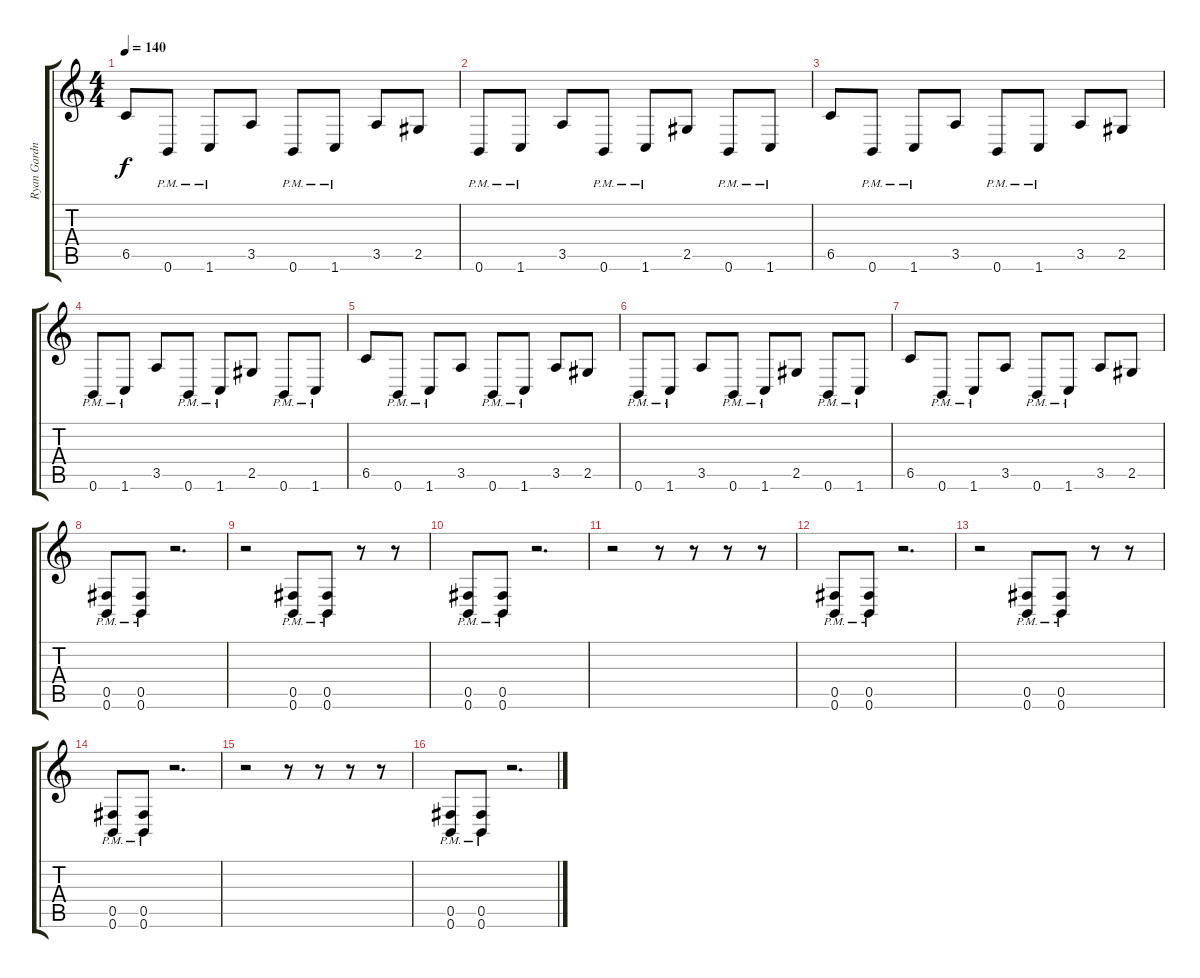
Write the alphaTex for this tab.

\track ("Ryan Gardner" "Ryan Gardn") {instrument distortionguitar}
\staff {score tabs}
\tuning (Db4 Ab3 E3 B2 Gb2 B1) {hide}
\ts (4 4)
\tempo 140
\clef g2
\ks c
6.5.8{dy f} 0.6{pm}.8 1.6{pm}.8 3.5.8 0.6{pm}.8 1.6{pm}.8 3.5.8 2.5.8 |
0.6{pm}.8 1.6{pm}.8 3.5.8 0.6{pm}.8 1.6{pm}.8 2.5.8 0.6{pm}.8 1.6{pm}.8 |
6.5.8 0.6{pm}.8 1.6{pm}.8 3.5.8 0.6{pm}.8 1.6{pm}.8 3.5.8 2.5.8 |
0.6{pm}.8 1.6{pm}.8 3.5.8 0.6{pm}.8 1.6{pm}.8 2.5.8 0.6{pm}.8 1.6{pm}.8 |
6.5.8 0.6{pm}.8 1.6{pm}.8 3.5.8 0.6{pm}.8 1.6{pm}.8 3.5.8 2.5.8 |
0.6{pm}.8 1.6{pm}.8 3.5.8 0.6{pm}.8 1.6{pm}.8 2.5.8 0.6{pm}.8 1.6{pm}.8 |
6.5.8 0.6{pm}.8 1.6{pm}.8 3.5.8 0.6{pm}.8 1.6{pm}.8 3.5.8 2.5.8 |
(0.5{pm} 0.6{pm}).8 (0.5{pm} 0.6{pm}).8 r.2{d} |
r.2 (0.5{pm} 0.6{pm}).8 (0.5{pm} 0.6{pm}).8 r.8 r.8 |
(0.5{pm} 0.6{pm}).8 (0.5{pm} 0.6{pm}).8 r.2{d} |
r.2 r.8 r.8 r.8 r.8 |
(0.5{pm} 0.6{pm}).8 (0.5{pm} 0.6{pm}).8 r.2{d} |
r.2 (0.5{pm} 0.6{pm}).8 (0.5{pm} 0.6{pm}).8 r.8 r.8 |
(0.5{pm} 0.6{pm}).8 (0.5{pm} 0.6{pm}).8 r.2{d} |
r.2 r.8 r.8 r.8 r.8 |
(0.5{pm} 0.6{pm}).8 (0.5{pm} 0.6{pm}).8 r.2{d}
